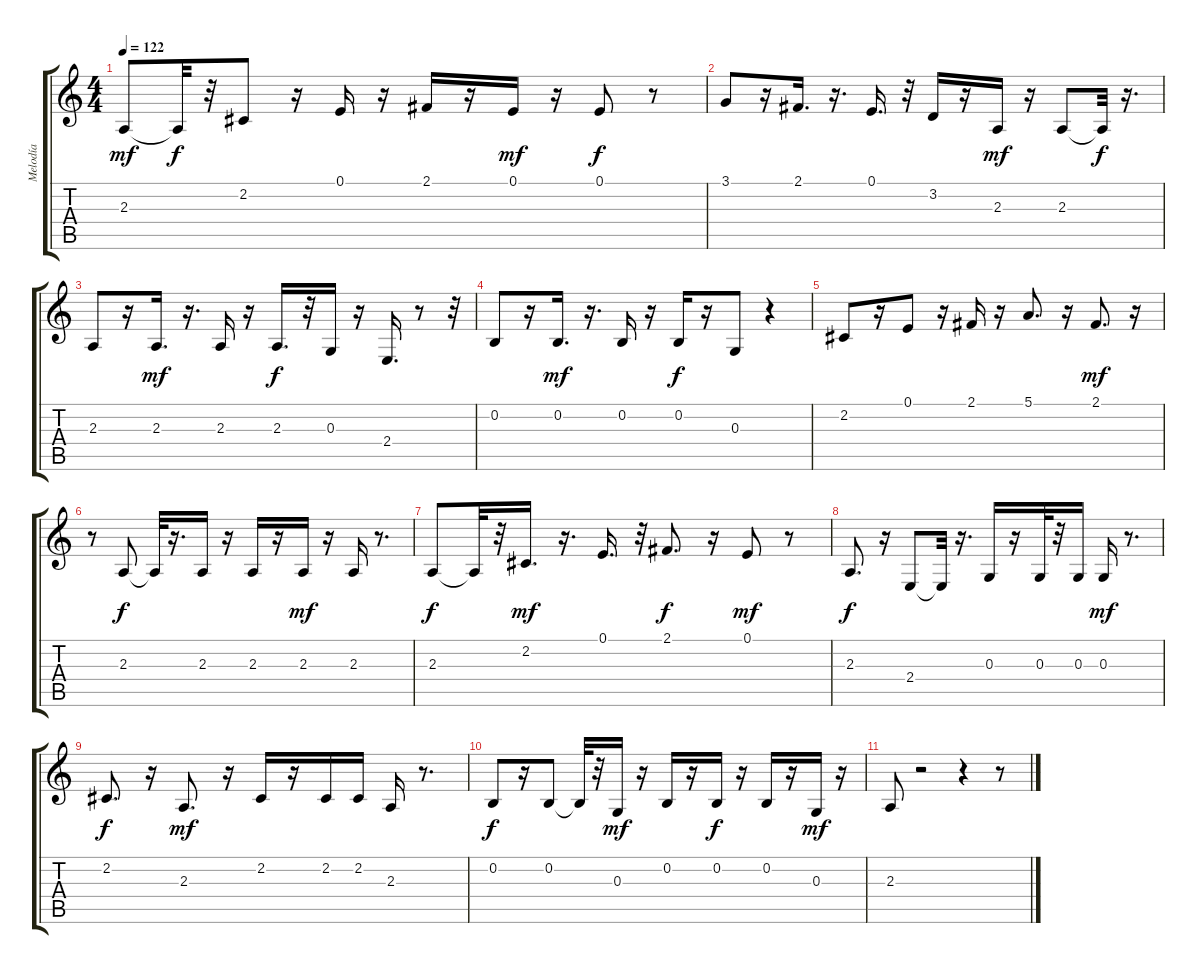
\track ("Melodía" "Melodía") {instrument clavinet}
\staff {score tabs}
\tuning (E4 B3 G3 D3 A2 E2) {hide}
\ts (4 4)
\tempo 122
\clef g2
\ks c
2.3.8{dy mf} 2.3{t}.32{dy f} r.32 2.2.8 r.16 0.1.16 r.16 2.1.16 r.16 0.1.16{dy mf} r.16 0.1.8{dy f} r.8 |
3.1.8 r.16 2.1.16{d} r.16{d} 0.1.16{d} r.32 3.2.16 r.16 2.3.16{dy mf} r.16 2.3.8 2.3{t}.32{dy f} r.16{d} |
2.3.8 r.16 2.3.16{d dy mf} r.16{d} 2.3.16 r.16 2.3.16{d dy f} r.32 0.3.16 r.16 2.4.16{d} r.8 r.32 |
0.2.8 r.16 0.2.16{d dy mf} r.16{d} 0.2.16 r.16 0.2.16{dy f} r.16 0.3.8 r.4 |
2.2.8 r.16 0.1.8 r.16 2.1.16 r.16 5.1.8{d} r.16 2.1.8{d dy mf} r.16 |
r.8 2.3.8{dy f} 2.3{t}.32 r.16{d} 2.3.16 r.16 2.3.16 r.16 2.3.16{dy mf} r.16 2.3.16 r.8{d} |
2.3.8{dy f} 2.3{t}.32 r.32 2.2.16{d dy mf} r.16{d} 0.1.16{d} r.32 2.1.8{d dy f} r.16 0.1.8{dy mf} r.8 |
2.3.8{d dy f} r.16 2.4.8 2.4{t}.32 r.16{d} 0.3.16 r.16 0.3.32 r.32 0.3.16 0.3.16{dy mf} r.8{d} |
2.2.8{d dy f} r.16 2.3.8{d dy mf} r.16 2.2.16 r.16 2.2.16 2.2.16 2.3.16 r.8{d} |
0.2.8{dy f} r.16 0.2.8 0.2{t}.32 r.32 0.3.16{dy mf} r.16 0.2.16 r.16 0.2.16{dy f} r.16 0.2.16 r.16 0.3.16{dy mf} r.16 |
2.3.8 r.2 r.4 r.8
